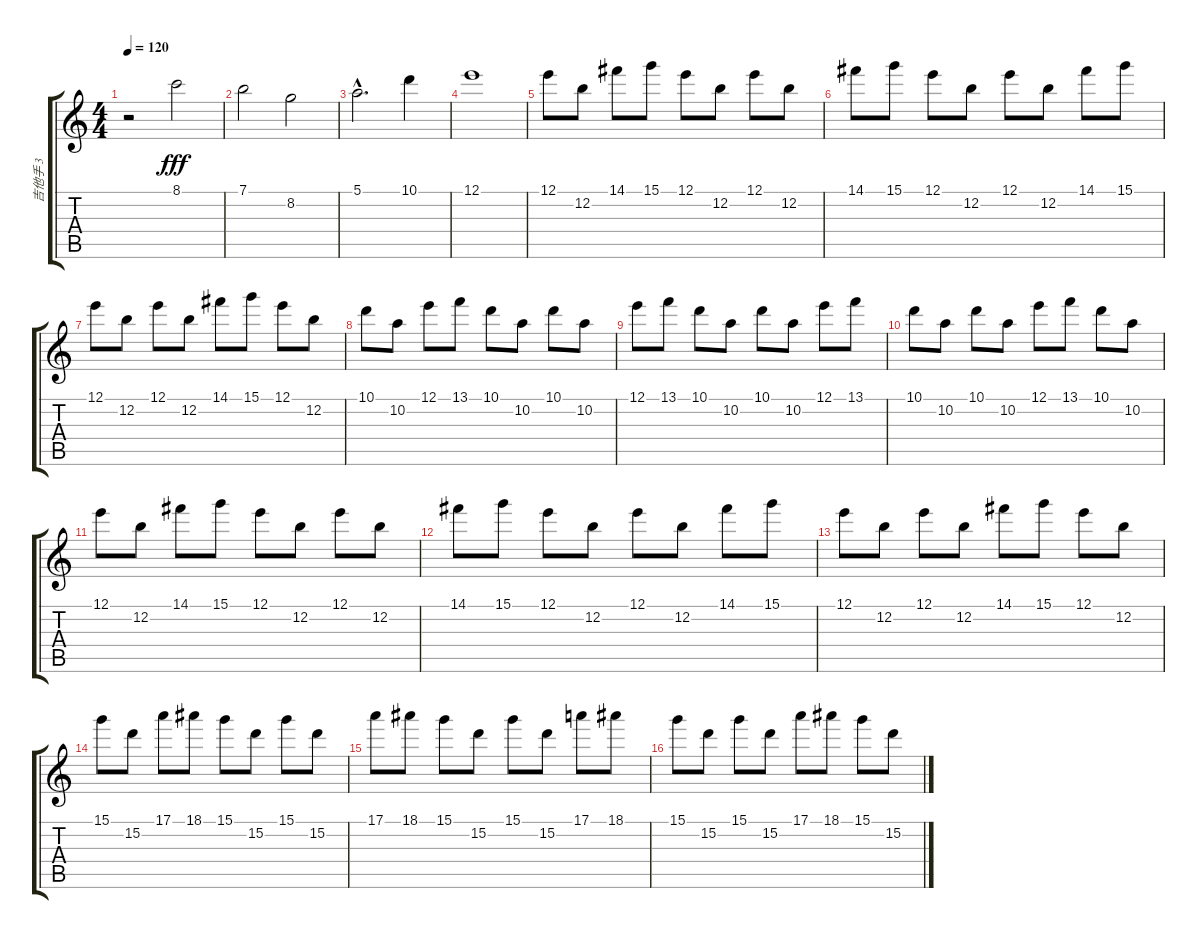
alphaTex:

\track ("吉他手 3" "吉他手 3") {instrument overdrivenguitar}
\staff {score tabs}
\tuning (E4 B3 G3 D3 A2 E2) {hide}
\ts (4 4)
\tempo 120
\clef g2
\ks c
r.2{dy fff instrument overdrivenguitar} 8.1.2 |
7.1.2 8.2.2 |
5.1{hac}.2{d} 10.1.4 |
12.1.1 |
12.1.8 12.2.8 14.1.8 15.1.8 12.1.8 12.2.8 12.1.8 12.2.8 |
14.1.8 15.1.8 12.1.8 12.2.8 12.1.8 12.2.8 14.1.8 15.1.8 |
12.1.8 12.2.8 12.1.8 12.2.8 14.1.8 15.1.8 12.1.8 12.2.8 |
10.1.8 10.2.8 12.1.8 13.1.8 10.1.8 10.2.8 10.1.8 10.2.8 |
12.1.8 13.1.8 10.1.8 10.2.8 10.1.8 10.2.8 12.1.8 13.1.8 |
10.1.8 10.2.8 10.1.8 10.2.8 12.1.8 13.1.8 10.1.8 10.2.8 |
12.1.8 12.2.8 14.1.8 15.1.8 12.1.8 12.2.8 12.1.8 12.2.8 |
14.1.8 15.1.8 12.1.8 12.2.8 12.1.8 12.2.8 14.1.8 15.1.8 |
12.1.8 12.2.8 12.1.8 12.2.8 14.1.8 15.1.8 12.1.8 12.2.8 |
15.1.8 15.2.8 17.1.8 18.1.8 15.1.8 15.2.8 15.1.8 15.2.8 |
17.1.8 18.1.8 15.1.8 15.2.8 15.1.8 15.2.8 17.1.8 18.1.8 |
15.1.8 15.2.8 15.1.8 15.2.8 17.1.8 18.1.8 15.1.8 15.2.8
